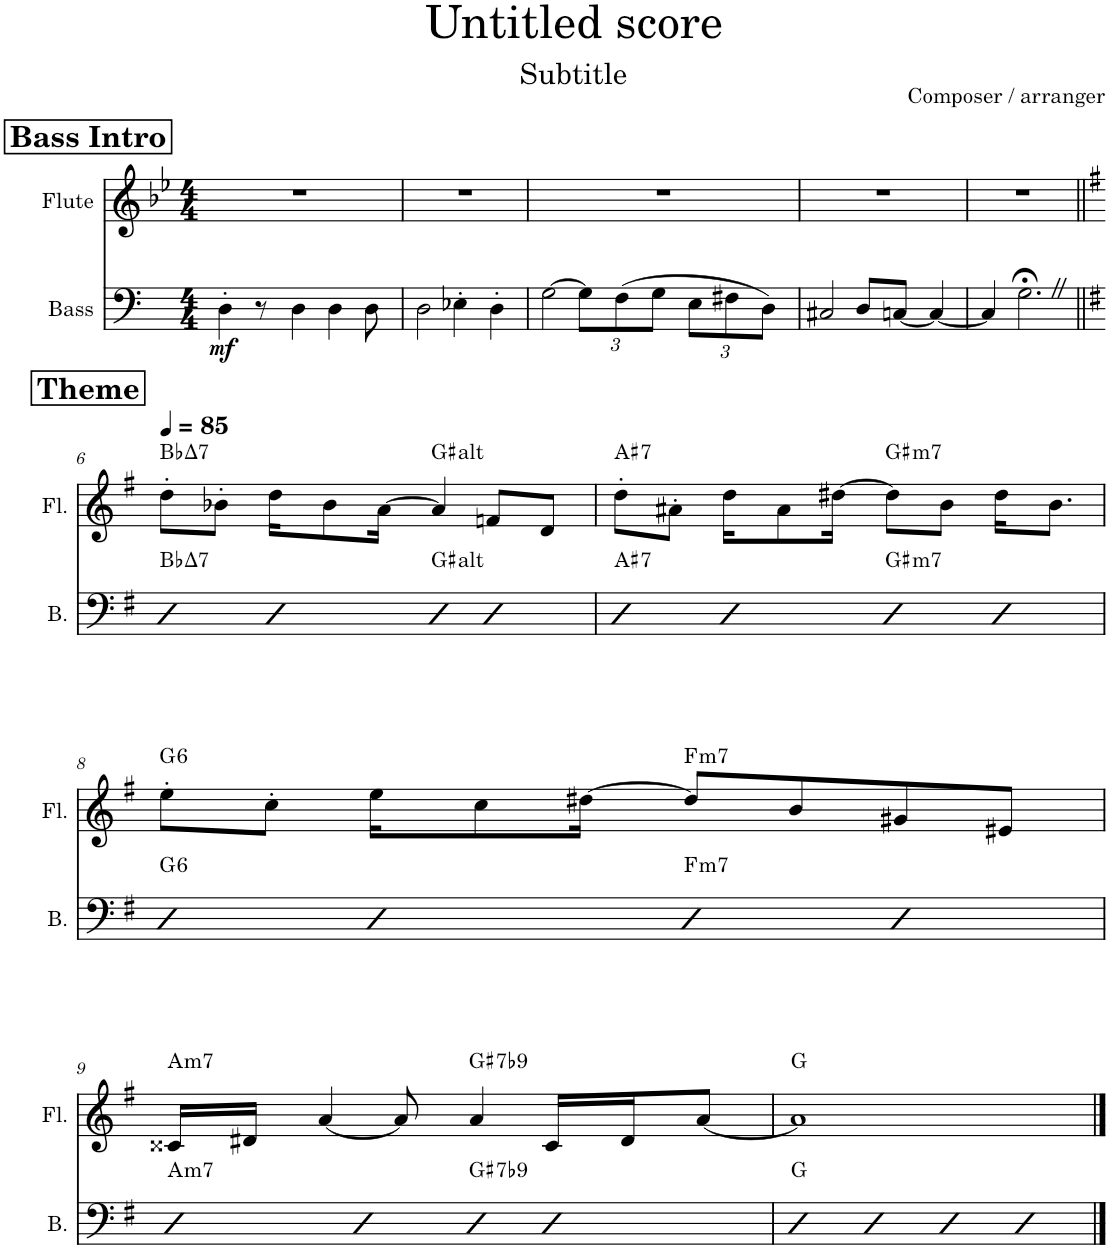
**kern	**dynam	**harte	**kern	**harte
*part2	*part2	*part2	*part1	*part1
*staff2	*staff2	*	*staff1	*
*I"Bass	*	*	*I"Flute	*
*I'B.	*	*	*I'Fl.	*
*clefF4	*	*	*clefG2	*
*Trd7c12	*	*	*	*
*k[]	*	*	*k[b-e-]	*
*M4/4	*	*	*M4/4	*
!!LO:REH:place=s1:a:B:fs=14:t=Bass Intro
=1	=1	=1	=1	=1
!	!LO:DY:b	!	!	!
4D'\	mf	.	1r	.
8r	.	.	.	.
4D\	.	.	.	.
4D\	.	.	.	.
8D\	.	.	.	.
=2	=2	=2	=2	=2
2D\	.	.	1r	.
4E-X'\	.	.	.	.
4D'\	.	.	.	.
=3	=3	=3	=3	=3
[2G\	.	.	1r	.
*Xbrackettup	*	*	*	*
12G\L]	.	.	.	.
(12F\	.	.	.	.
12G\J	.	.	.	.
12E\L	.	.	.	.
12F#X\	.	.	.	.
12D\J)	.	.	.	.
=4	=4	=4	=4	=4
2C#X/	.	.	1r	.
8D/L	.	.	.	.
[8Cn/J	.	.	.	.
4C/_	.	.	.	.
=5	=5	=5	=5	=5
4C/]	.	.	1r	.
2.G;<Z\	.	.	.	.
!!LO:LB:g=z
=6||	=6||	=6||	=6||	=6||
!!LO:REH:place=s1:a:B:fs=14:t=Theme
*k[f#]	*	*	*k[f#]	*
*	*	*	*MM85	*
!	!	!LO:H:kt=7	!	!LO:H:kt=7
4D	.	Bb:maj7	8dd'\L	Bb:maj7
.	.	.	8b-X'\J	.
4D	.	.	16dd\KL	.
.	.	.	8b-\	.
.	.	.	[16a\Jk	.
4D	.	G#:(3,b5,#5,b9,#9)	4a/]	G#:(3,b5,#5,b9,#9)
4D	.	.	8fn/L	.
.	.	.	8d/J	.
=7	=7	=7	=7	=7
!	!	!LO:H:kt=7	!	!LO:H:kt=7
4D	.	A#:7	8dd'\L	A#:7
.	.	.	8a#X'\J	.
4D	.	.	16dd\KL	.
.	.	.	8a#\	.
.	.	.	[16dd#X\Jk	.
!	!	!LO:H:kt=m7	!	!LO:H:kt=m7
4D	.	G#:min7	8dd#\L]	G#:min7
.	.	.	8b\J	.
4D	.	.	16dd#\KL	.
.	.	.	8.b\J	.
!!LO:LB:g=z
=8	=8	=8	=8	=8
!	!	!LO:H:kt=6	!	!LO:H:kt=6
4D	.	G:maj6	8ee'\L	G:maj6
.	.	.	8cc'\J	.
4D	.	.	16ee\KL	.
.	.	.	8cc\	.
.	.	.	[16dd#X\Jk	.
!	!	!LO:H:kt=m7	!	!LO:H:kt=m7
4D	.	F:min7	8dd#/L]	F:min7
.	.	.	8b/	.
4D	.	.	8g#X/	.
.	.	.	8e#X/J	.
!!LO:LB:g=z
=9	=9	=9	=9	=9
!	!	!LO:H:kt=m7	!	!LO:H:kt=m7
4D	.	A:min7	16c##X/LL	A:min7
.	.	.	16d#X/JJ	.
.	.	.	[4a/	.
4D	.	.	.	.
.	.	.	8a/]	.
!	!	!LO:H:kt=7	!	!LO:H:kt=7
4D	.	G#:7(b9)	4a/	G#:7(b9)
4D	.	.	16c##/LL	.
.	.	.	16d#/J	.
.	.	.	[8a/J	.
=10	=10	=10	=10	=10
4D	.	G:maj	1a]	G:maj
4D	.	.	.	.
4D	.	.	.	.
4D	.	.	.	.
==	==	==	==	==
*-	*-	*-	*-	*-
